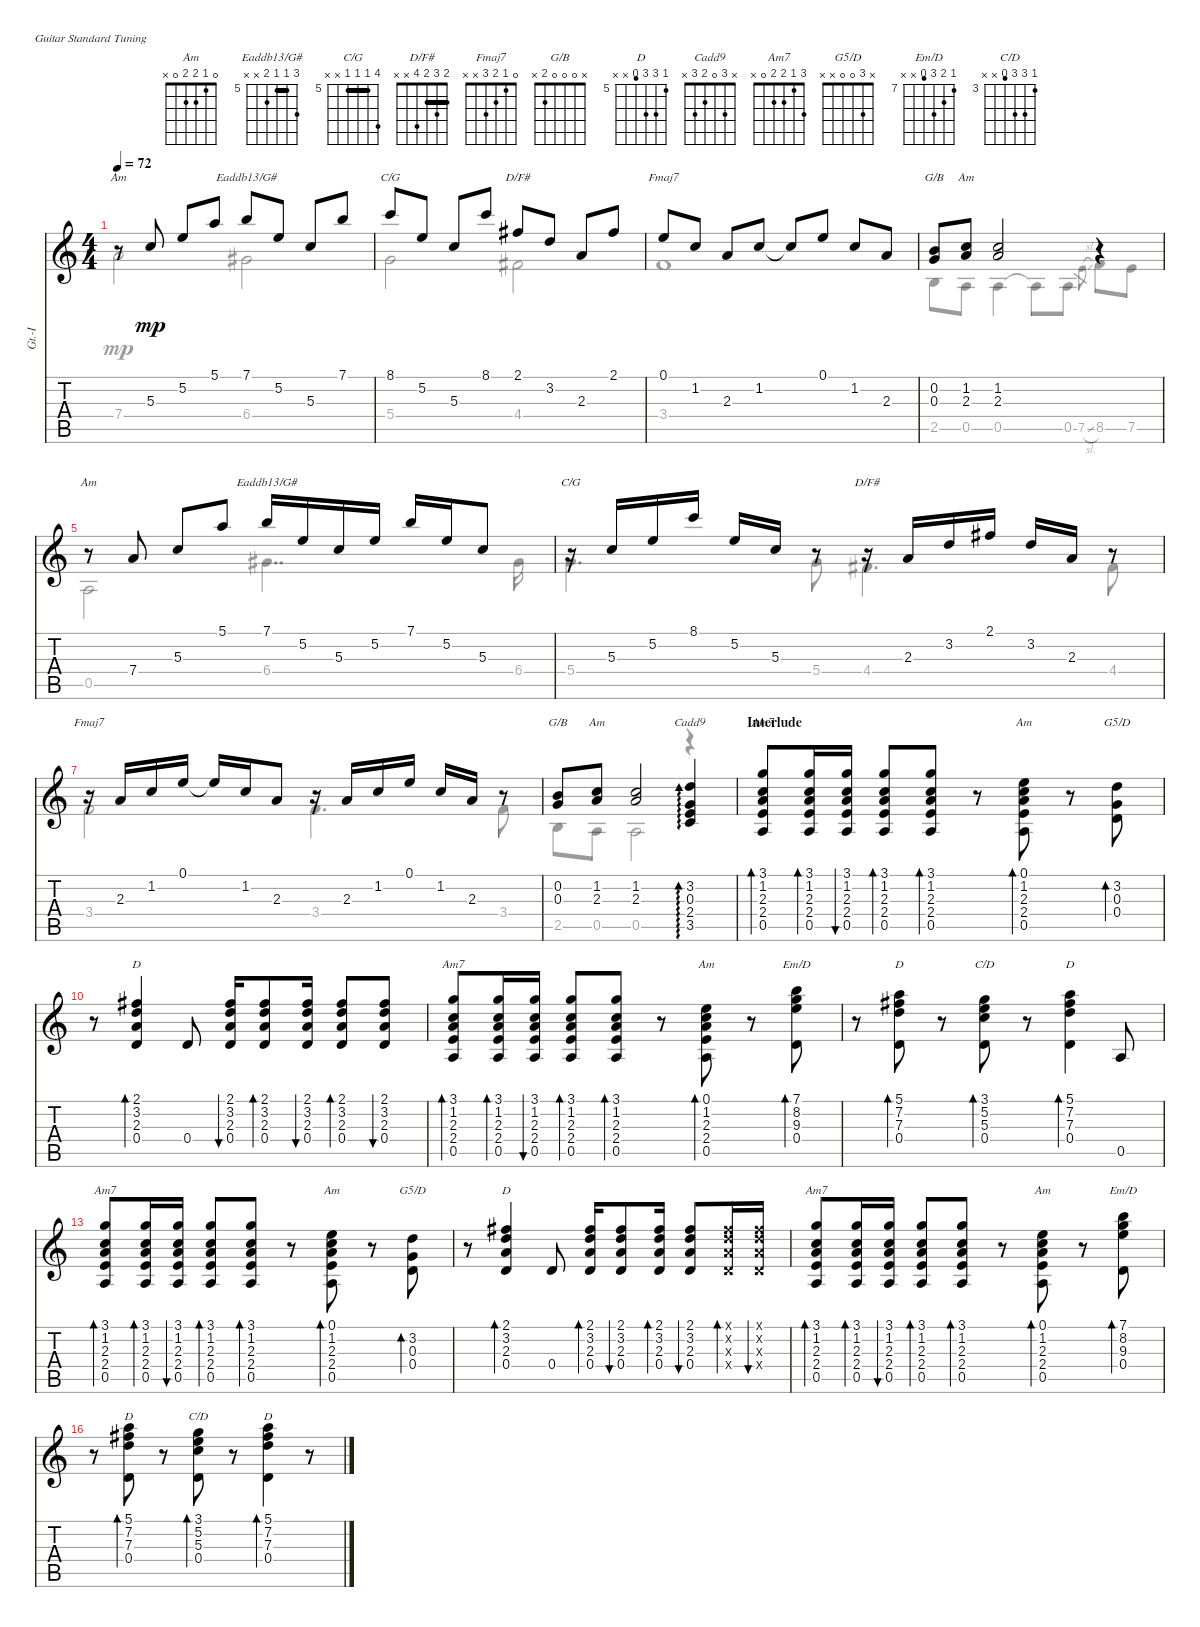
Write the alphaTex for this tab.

\defaultSystemsLayout 4
\bracketExtendMode nobrackets
\defaultBarNumberDisplay FirstOfSystem
\track ("Rhythm I - J. Page - Acoustic" "Gt.-I") {instrument acousticguitarsteel}
\staff {score tabs}
\tuning (E4 B3 G3 D3 A2 E2)
\chord ("Am" 5 5 5 7 x x) {firstfret 5 barre (5 5)}
\chord ("Eaddb13/G#" 7 5 5 6 x x) {firstfret 5 barre 5}
\chord ("C/G" 8 5 5 5 x x) {firstfret 5 barre (5 5)}
\chord ("D/F#" 2 3 2 4 x x) {barre 2}
\chord ("Fmaj7" 0 1 2 3 x x)
\chord ("G/B" x 0 0 0 2 x)
\chord ("Am" 0 1 2 2 0 x)
\chord ("D" 2 3 2 0 x x)
\chord ("Cadd9" x 3 0 2 3 x)
\chord ("Am7" 3 1 2 2 0 x)
\chord ("G5/D" x 3 0 0 x x)
\chord ("Em/D" 7 8 9 6 x x) {firstfret 7}
\chord ("D" 5 7 7 4 x x) {firstfret 5}
\chord ("C/D" 3 5 5 2 x x) {firstfret 3}
\voice
\ts (4 4)
\tempo 72
\clef g2
\ks aminor
r.8{ch "Am" dy mp beam Up} 5.3.8{beam Up} 5.2.8{beam Up} 5.1.8{beam Up} 7.1.8{ch "Eaddb13/G#" beam Up} 5.2.8{beam Up} 5.3.8{beam Up} 7.1.8{beam Up} |
8.1.8{ch "C/G" beam Up} 5.2.8{beam Up} 5.3.8{beam Up} 8.1.8{beam Up} 2.1{acc #}.8{ch "D/F#" beam Up} 3.2.8{beam Up} 2.3.8{beam Up} 2.1{acc #}.8{beam Up} |
0.1.8{ch "Fmaj7" beam Up} 1.2.8{beam Up} 2.3.8{beam Up} 1.2.8{beam Up} 1.2{t}.8{beam Up} 0.1.8{beam Up} 1.2.8{beam Up} 2.3.8{beam Up} |
(0.3 0.2).8{ch "G/B" beam Up} (2.3 1.2).8{ch "Am" beam Up} (2.3 1.2).2{beam Up} r.4{beam Up} |
r.8{ch "Am" beam Up} 7.4.8{beam Up} 5.3.8{beam Up} 5.1.8{beam Up} 7.1.16{ch "Eaddb13/G#" beam Up} 5.2.16{beam Up} 5.3.16{beam Up} 5.2.16{beam Up} 7.1.16{beam Up} 5.2.16{beam Up} 5.3.8{beam Up} |
r.16{ch "C/G" beam Up} 5.3.16{beam Up} 5.2.16{beam Up} 8.1.16{beam Up} 5.2.16{beam Up} 5.3.16{beam Up} r.8{beam Up} r.16{ch "D/F#" beam Up} 2.3.16{beam Up} 3.2.16{beam Up} 2.1{acc #}.16{beam Up} 3.2.16{beam Up} 2.3.16{beam Up} r.8{beam Up} |
r.16{ch "Fmaj7" beam Up} 2.3.16{beam Up} 1.2.16{beam Up} 0.1.16{beam Up} 0.1{t}.16{beam Up} 1.2.16{beam Up} 2.3.8{beam Up} r.16{beam Up} 2.3.16{beam Up} 1.2.16{beam Up} 0.1.16{beam Up} 1.2.16{beam Up} 2.3.16{beam Up} r.8{beam Up} |
(0.3 0.2).8{ch "G/B" beam Up} (2.3 1.2).8{ch "Am" beam Up} (2.3 1.2).2{beam Up} (3.5 2.4 0.3 3.2).4{ad 0 ch "Cadd9" beam Up} |
\section ("" "Interlude")
(0.5 2.4 2.3 1.2 3.1).8{bd 30 ch "Am7" beam Up} (0.5 2.4 2.3 1.2 3.1).16{bd 30 beam Up} (0.5 2.4 2.3 1.2 3.1).16{bu 30 beam Up} (0.5 2.4 2.3 1.2 3.1).8{bd 30 beam Up} (0.5 2.4 2.3 1.2 3.1).8{bd 30 beam Up} r.8{beam Down} (0.5 2.4 2.3 1.2 0.1).8{bd 30 ch "Am" beam Up} r.8{beam Down} (0.4 0.3 3.2).8{bd 30 ch "G5/D" beam Up} |
r.8{beam Down} (0.4 2.3 3.2 2.1{acc #}).4{bd 30 ch "D" beam Up} 0.4.8{beam Up} (0.4 2.3 3.2 2.1{acc #}).16{bu 30 beam Up} (0.4 2.3 3.2 2.1{acc #}).8{bd 30 beam Up} (0.4 2.3 3.2 2.1{acc #}).16{bu 30 beam Up} (0.4 2.3 3.2 2.1{acc #}).8{bd 30 beam Up} (0.4 2.3 3.2 2.1{acc #}).8{bu 30 beam Up} |
(0.5 2.4 2.3 1.2 3.1).8{bd 30 ch "Am7" beam Up} (0.5 2.4 2.3 1.2 3.1).16{bd 30 beam Up} (0.5 2.4 2.3 1.2 3.1).16{bu 30 beam Up} (0.5 2.4 2.3 1.2 3.1).8{bd 30 beam Up} (0.5 2.4 2.3 1.2 3.1).8{bd 30 beam Up} r.8{beam Down} (0.5 2.4 2.3 1.2 0.1).8{bd 30 ch "Am" beam Up} r.8{beam Down} (0.4 9.3 8.2 7.1).8{bd 30 ch "Em/D" beam Down} |
r.8{beam Down} (5.1 7.2{acc #} 7.3 0.4).8{bd 30 ch "D" beam Down} r.8{beam Down} (0.4 5.3 5.2 3.1).8{bd 30 ch "C/D" beam Down} r.8{beam Down} (5.1 7.2{acc #} 7.3 0.4).4{bd 30 ch "D" beam Down} 0.5.8{beam Up} |
(0.5 2.4 2.3 1.2 3.1).8{bd 30 ch "Am7" beam Up} (0.5 2.4 2.3 1.2 3.1).16{bd 30 beam Up} (0.5 2.4 2.3 1.2 3.1).16{bu 30 beam Up} (0.5 2.4 2.3 1.2 3.1).8{bd 30 beam Up} (0.5 2.4 2.3 1.2 3.1).8{bd 30 beam Up} r.8{beam Down} (0.5 2.4 2.3 1.2 0.1).8{bd 30 ch "Am" beam Up} r.8{beam Down} (0.4 0.3 3.2).8{bd 30 ch "G5/D" beam Up} |
r.8{beam Down} (0.4 2.3 3.2 2.1{acc #}).4{bd 30 ch "D" beam Up} 0.4.8{beam Up} (0.4 2.3 3.2 2.1{acc #}).16{bd 30 beam Up} (0.4 2.3 3.2 2.1{acc #}).8{bu 30 beam Up} (0.4 2.3 3.2 2.1{acc #}).16{bd 30 beam Up} (0.4 2.3 3.2 2.1{acc #}).8{bu 30 beam Up} (0.4{x} 2.3{x} 3.2{x} 2.1{x acc #}).16{bd 30 beam Up} (0.4{x} 2.3{x} 3.2{x} 2.1{x acc #}).16{bu 30 beam Up} |
(0.5 2.4 2.3 1.2 3.1).8{bd 30 ch "Am7" beam Up} (0.5 2.4 2.3 1.2 3.1).16{bd 30 beam Up} (0.5 2.4 2.3 1.2 3.1).16{bu 30 beam Up} (0.5 2.4 2.3 1.2 3.1).8{bd 30 beam Up} (0.5 2.4 2.3 1.2 3.1).8{bd 30 beam Up} r.8{beam Down} (0.5 2.4 2.3 1.2 0.1).8{bd 30 ch "Am" beam Up} r.8{beam Down} (0.4 9.3 8.2 7.1).8{bd 30 ch "Em/D" beam Down} |
r.8{beam Down} (5.1 7.2{acc #} 7.3 0.4).8{bd 30 ch "D" beam Down} r.8{beam Down} (0.4 5.3 5.2 3.1).8{bd 30 ch "C/D" beam Down} r.8{beam Down} (5.1 7.2{acc #} 7.3 0.4).4{bd 30 ch "D" beam Down} r.8{beam Down}
\voice
\clef g2
\ottava regular
\simile none
\ks aminor
7.4.2{dy mp beam Down} 6.4{acc #}.2{beam Down} |
5.4.2{beam Down} 4.4{acc #}.2{beam Down} |
3.4.1{beam Down} |
2.5.8{beam Down} 0.5.8{beam Down} 0.5.4{beam Down} 0.5{t}.8{beam Down} 0.5.8{beam Down} 7.5{sl}.8{gr beam Down} 8.5.8{beam Down} 7.5.8{beam Down} |
0.5.2{beam Down} 6.4{acc #}.4{dd beam Down} 6.4{acc #}.16{beam Down} |
5.4.4{d beam Down} 5.4.8{beam Down} 4.4{acc #}.4{d beam Down} 4.4{acc #}.8{beam Down} |
3.4.2{beam Down} 3.4.4{d beam Down} 3.4.8{beam Down} |
2.5.8{beam Down} 0.5.8{beam Down} 0.5.2{beam Down} r.4{ad 0 beam Down} |
|
|
|
|
|
|
|
